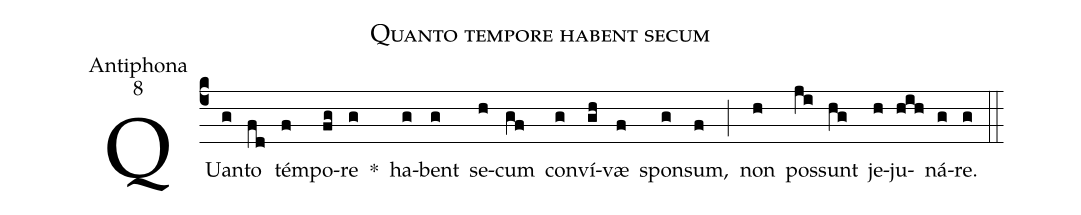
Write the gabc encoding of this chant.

name:Quanto tempore habent secum;
office-part:Antiphona;
mode:8;
%%
(c4) QUan(g)to(fd) tém(f)po(fg)re(g) *() ha(g)bent(g) se(h)cum(gf) con(g)ví(gh)væ(f) spon(g)sum,(f) (;) non(h) pos(ji)sunt(hg) je(h)ju(hih)ná(g)re.(g) (::)
